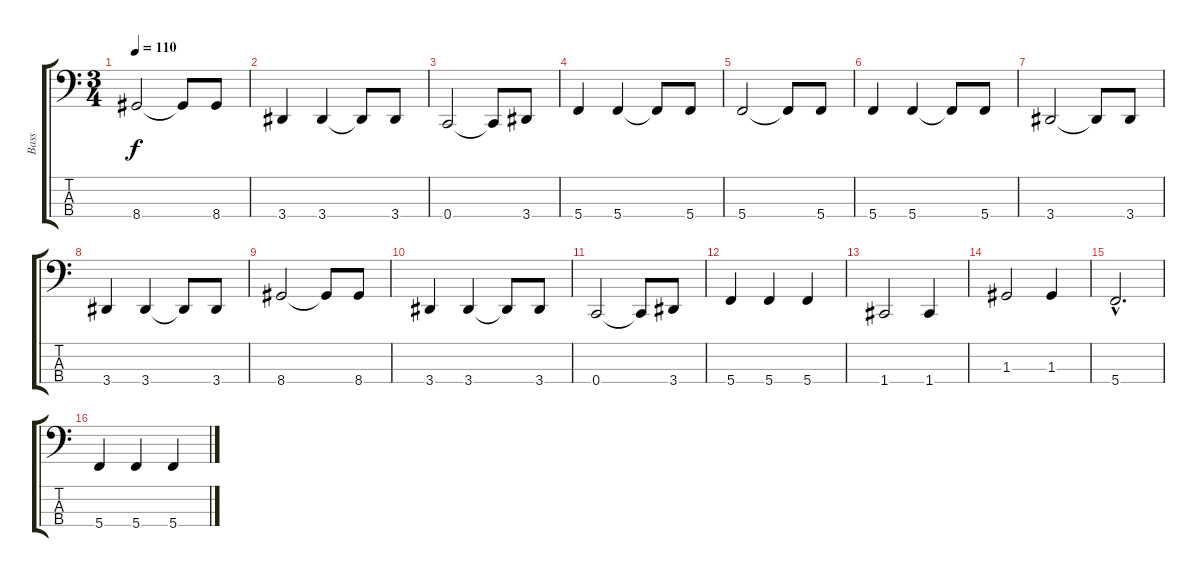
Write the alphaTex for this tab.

\track ("Bass" "Bass") {instrument electricbasspick}
\staff {score tabs}
\tuning (F2 C2 G1 C1) {hide}
\ts (3 4)
\tempo 110
\clef f4
\ks c
8.4.2{dy f} 8.4{t}.8 8.4.8 |
3.4.4 3.4.4 3.4{t}.8 3.4.8 |
0.4.2 0.4{t}.8 3.4.8 |
5.4.4 5.4.4 5.4{t}.8 5.4.8 |
5.4.2 5.4{t}.8 5.4.8 |
5.4.4 5.4.4 5.4{t}.8 5.4.8 |
3.4.2 3.4{t}.8 3.4.8 |
3.4.4 3.4.4 3.4{t}.8 3.4.8 |
8.4.2 8.4{t}.8 8.4.8 |
3.4.4 3.4.4 3.4{t}.8 3.4.8 |
0.4.2 0.4{t}.8 3.4.8 |
5.4.4 5.4.4 5.4.4 |
1.4.2 1.4.4 |
1.3.2 1.3.4 |
5.4{hac}.2{d} |
5.4.4 5.4.4 5.4.4
